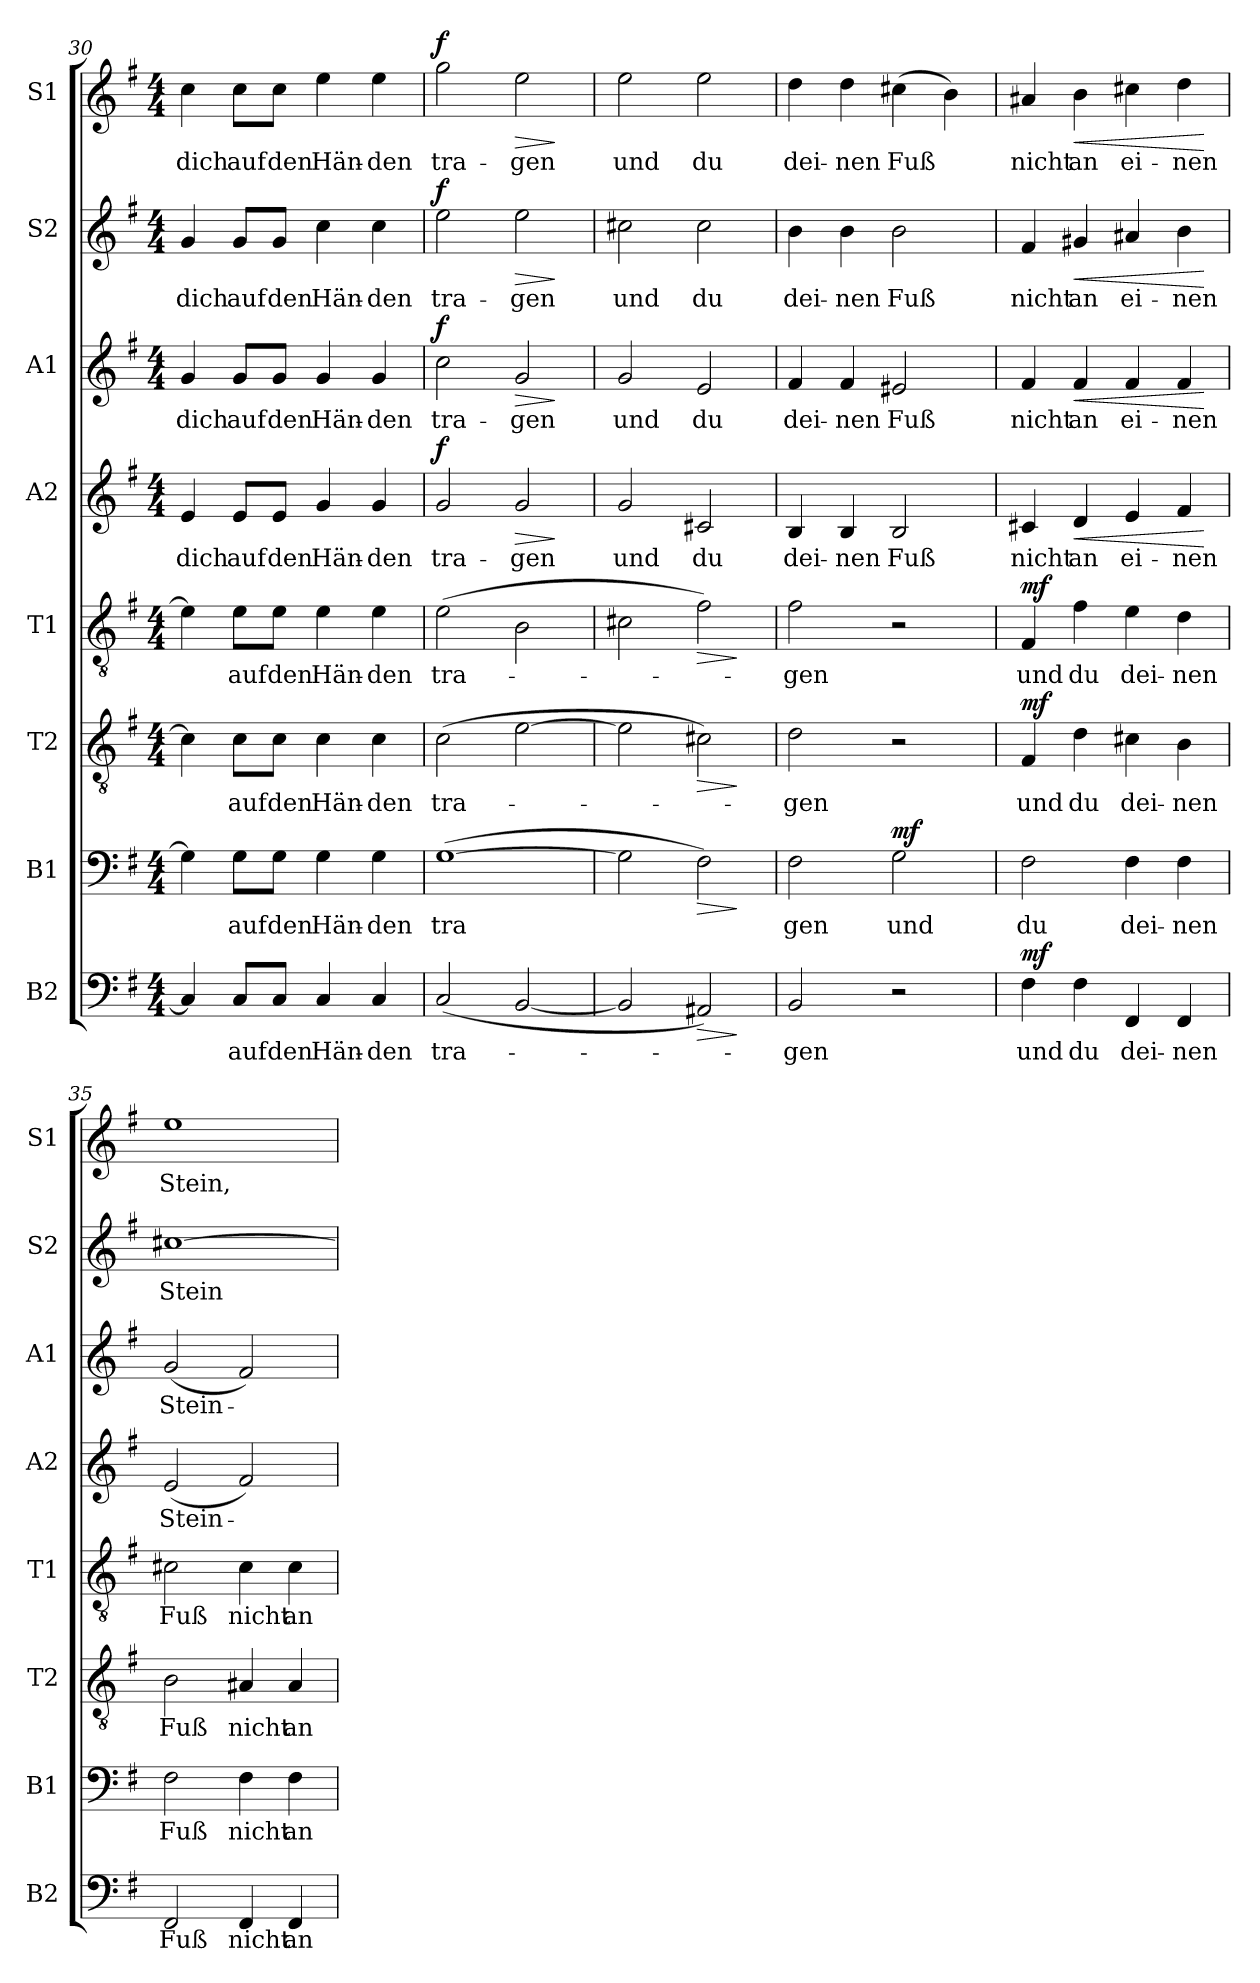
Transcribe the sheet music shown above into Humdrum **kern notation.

**kern	**text	**dynam	**kern	**text	**dynam	**kern	**text	**dynam	**kern	**text	**dynam	**kern	**text	**dynam	**kern	**text	**dynam	**kern	**text	**dynam	**kern	**text	**dynam
*part8	*part8	*part8	*part7	*part7	*part7	*part6	*part6	*part6	*part5	*part5	*part5	*part4	*part4	*part4	*part3	*part3	*part3	*part2	*part2	*part2	*part1	*part1	*part1
*staff8	*staff8	*staff8	*staff7	*staff7	*staff7	*staff6	*staff6	*staff6	*staff5	*staff5	*staff5	*staff4	*staff4	*staff4	*staff3	*staff3	*staff3	*staff2	*staff2	*staff2	*staff1	*staff1	*staff1
*I"B2	*	*	*I"B1	*	*	*I"T2	*	*	*I"T1	*	*	*I"A2	*	*	*I"A1	*	*	*I"S2	*	*	*I"S1	*	*
*I'B2	*	*	*I'B1	*	*	*I'T2	*	*	*I'T1	*	*	*I'A2	*	*	*I'A1	*	*	*I'S2	*	*	*I'S1	*	*
!!LO:PB:g=z
*clefF4	*	*	*clefF4	*	*	*clefGv2	*	*	*clefGv2	*	*	*clefG2	*	*	*clefG2	*	*	*clefG2	*	*	*clefG2	*	*
*k[f#]	*	*	*k[f#]	*	*	*k[f#]	*	*	*k[f#]	*	*	*k[f#]	*	*	*k[f#]	*	*	*k[f#]	*	*	*k[f#]	*	*
*M4/4	*	*	*M4/4	*	*	*M4/4	*	*	*M4/4	*	*	*M4/4	*	*	*M4/4	*	*	*M4/4	*	*	*M4/4	*	*
=30	=30	=30	=30	=30	=30	=30	=30	=30	=30	=30	=30	=30	=30	=30	=30	=30	=30	=30	=30	=30	=30	=30	=30
!	!	!	!	!	!	!	!	!	!	!	!	!	!LO:LY:b	!	!	!LO:LY:b	!	!	!LO:LY:b	!	!	!LO:LY:b	!
4C/]	.	.	4G\]	.	.	4c\]	.	.	4e\]	.	.	4e/	dich	.	4g/	dich	.	4g/	dich	.	4cc\	dich	.
!	!LO:LY:b	!	!	!LO:LY:b	!	!	!LO:LY:b	!	!	!LO:LY:b	!	!	!LO:LY:b	!	!	!LO:LY:b	!	!	!LO:LY:b	!	!	!LO:LY:b	!
8C/L	auf	.	8G\L	auf	.	8c\L	auf	.	8e\L	auf	.	8e/L	auf	.	8g/L	auf	.	8g/L	auf	.	8cc\L	auf	.
!	!LO:LY:b	!	!	!LO:LY:b	!	!	!LO:LY:b	!	!	!LO:LY:b	!	!	!LO:LY:b	!	!	!LO:LY:b	!	!	!LO:LY:b	!	!	!LO:LY:b	!
8C/J	den	.	8G\J	den	.	8c\J	den	.	8e\J	den	.	8e/J	den	.	8g/J	den	.	8g/J	den	.	8cc\J	den	.
!	!LO:LY:b	!	!	!LO:LY:b	!	!	!LO:LY:b	!	!	!LO:LY:b	!	!	!LO:LY:b	!	!	!LO:LY:b	!	!	!LO:LY:b	!	!	!LO:LY:b	!
4C/	Hän-	.	4G\	Hän-	.	4c\	Hän-	.	4e\	Hän-	.	4g/	Hän-	.	4g/	Hän-	.	4cc\	Hän-	.	4ee\	Hän-	.
!	!LO:LY:b	!	!	!LO:LY:b	!	!	!LO:LY:b	!	!	!LO:LY:b	!	!	!LO:LY:b	!	!	!LO:LY:b	!	!	!LO:LY:b	!	!	!LO:LY:b	!
4C/	-den	.	4G\	-den	.	4c\	-den	.	4e\	-den	.	4g/	-den	.	4g/	-den	.	4cc\	-den	.	4ee\	-den	.
=31	=31	=31	=31	=31	=31	=31	=31	=31	=31	=31	=31	=31	=31	=31	=31	=31	=31	=31	=31	=31	=31	=31	=31
!	!LO:LY:b	!	!	!LO:LY:b	!	!	!LO:LY:b	!	!	!LO:LY:b	!	!	!LO:LY:b	!LO:DY:a	!	!LO:LY:b	!LO:DY:a	!	!LO:LY:b	!LO:DY:a	!	!LO:LY:b	!LO:DY:a
(>2C/	tra-	.	(>[1G	-tra	.	(>2c\	tra-	.	(>2e\	tra-	.	2g/	tra-	f	2cc\	tra-	f	2ee\	tra-	f	2gg\	tra-	f
!	!	!	!	!	!	!	!	!	!	!	!	!	!LO:LY:b	!LO:HP:b	!	!LO:LY:b	!LO:HP:b	!	!LO:LY:b	!LO:HP:b	!	!LO:LY:b	!LO:HP:b
[2BB/	.	.	.	.	.	[2e\	.	.	2B\	.	.	2g/	-gen	>	2g/	-gen	>	2ee\	-gen	>	2ee\	-gen	>
.	.	.	.	.	.	.	.	.	.	.	.	.	.	]	.	.	]	.	.	]	.	.	]
=32	=32	=32	=32	=32	=32	=32	=32	=32	=32	=32	=32	=32	=32	=32	=32	=32	=32	=32	=32	=32	=32	=32	=32
!	!	!	!	!	!	!	!	!	!	!	!	!	!LO:LY:b	!LO:DY:a	!	!LO:LY:b	!	!	!LO:LY:b	!	!	!LO:LY:b	!
!	!	!	!	!	!	!	!	!	!	!	!	!	!	!LO:DY:n=1:a	!	!	!LO:DY:a	!	!	!	!	!	!
!	!	!	!	!	!	!	!	!	!	!	!	!	!	!	!	!	!LO:DY:n=1:a	!	!	!LO:DY:a	!	!	!
!	!	!	!	!	!	!	!	!	!	!	!	!	!	!	!	!	!	!	!	!LO:DY:n=1:a	!	!	!LO:DY:a
!	!	!	!	!	!	!	!	!	!	!	!	!	!	!	!	!	!	!	!	!	!	!	!LO:DY:n=1:a
2BB/]	.	.	2G\]	.	.	2e\]	.	.	2c#X\	.	.	2g/	und	other-dynamics p	2g/	und	other-dynamics p	2cc#X\	und	other-dynamics p	2ee\	und	other-dynamics p
!	!	!LO:HP:b	!	!	!LO:HP:b	!	!	!LO:HP:b	!	!	!LO:HP:b	!	!LO:LY:b	!	!	!LO:LY:b	!	!	!LO:LY:b	!	!	!LO:LY:b	!
2AA#X/)	.	>	2F#\)	.	>	2c#X\)	.	>	2f#\)	.	>	2c#X/	du	.	2e/	du	.	2cc#\	du	.	2ee\	du	.
.	.	]	.	.	]	.	.	]	.	.	]	.	.	.	.	.	.	.	.	.	.	.	.
=33	=33	=33	=33	=33	=33	=33	=33	=33	=33	=33	=33	=33	=33	=33	=33	=33	=33	=33	=33	=33	=33	=33	=33
!	!LO:LY:b	!	!	!LO:LY:b	!	!	!LO:LY:b	!	!	!LO:LY:b	!	!	!LO:LY:b	!	!	!LO:LY:b	!	!	!LO:LY:b	!	!	!LO:LY:b	!
2BB/	-gen	.	2F#\	gen	.	2d\	-gen	.	2f#\	-gen	.	4B/	dei-	.	4f#/	dei-	.	4b\	dei-	.	4dd\	dei-	.
!	!	!	!	!	!	!	!	!	!	!	!	!	!LO:LY:b	!	!	!LO:LY:b	!	!	!LO:LY:b	!	!	!LO:LY:b	!
.	.	.	.	.	.	.	.	.	.	.	.	4B/	-nen	.	4f#/	-nen	.	4b\	-nen	.	4dd\	-nen	.
!	!	!	!	!LO:LY:b	!LO:DY:a	!	!	!	!	!	!	!	!LO:LY:b	!	!	!LO:LY:b	!	!	!LO:LY:b	!	!	!LO:LY:b	!
2r	.	.	2G\	und	mf	2r	.	.	2r	.	.	2B/	Fuß	.	2e#X/	Fuß	.	2b\	Fuß	.	(>4cc#X\	Fuß	.
.	.	.	.	.	.	.	.	.	.	.	.	.	.	.	.	.	.	.	.	.	4b\)	.	.
=34	=34	=34	=34	=34	=34	=34	=34	=34	=34	=34	=34	=34	=34	=34	=34	=34	=34	=34	=34	=34	=34	=34	=34
!	!LO:LY:b	!LO:DY:a	!	!LO:LY:b	!	!	!LO:LY:b	!LO:DY:a	!	!LO:LY:b	!LO:DY:a	!	!LO:LY:b	!	!	!LO:LY:b	!	!	!LO:LY:b	!	!	!LO:LY:b	!
4F#\	und	mf	2F#\	du	.	4F#/	und	mf	4F#/	und	mf	4c#X/	nicht	.	4f#/	nicht	.	4f#/	nicht	.	4a#X/	nicht	.
!	!LO:LY:b	!	!	!	!	!	!LO:LY:b	!	!	!LO:LY:b	!	!	!LO:LY:b	!LO:HP:b	!	!LO:LY:b	!LO:HP:b	!	!LO:LY:b	!LO:HP:b	!	!LO:LY:b	!LO:HP:b
4F#\	du	.	.	.	.	4d\	du	.	4f#\	du	.	4d/	an	<	4f#/	an	<	4g#X/	an	<	4b\	an	<
!	!LO:LY:b	!	!	!LO:LY:b	!	!	!LO:LY:b	!	!	!LO:LY:b	!	!	!LO:LY:b	!	!	!LO:LY:b	!	!	!LO:LY:b	!	!	!LO:LY:b	!
4FF#/	dei-	.	4F#\	dei-	.	4c#X\	dei-	.	4e\	dei-	.	4e/	ei-	.	4f#/	ei-	.	4a#X/	ei-	.	4cc#X\	ei-	.
!	!LO:LY:b	!	!	!LO:LY:b	!	!	!LO:LY:b	!	!	!LO:LY:b	!	!	!LO:LY:b	!	!	!LO:LY:b	!	!	!LO:LY:b	!	!	!LO:LY:b	!
4FF#/	-nen	.	4F#\	-nen	.	4B\	-nen	.	4d\	-nen	.	4f#/	-nen	.	4f#/	-nen	.	4b\	-nen	.	4dd\	-nen	.
.	.	.	.	.	.	.	.	.	.	.	.	.	.	[	.	.	[	.	.	[	.	.	[
=35	=35	=35	=35	=35	=35	=35	=35	=35	=35	=35	=35	=35	=35	=35	=35	=35	=35	=35	=35	=35	=35	=35	=35
!	!LO:LY:b	!	!	!LO:LY:b	!	!	!LO:LY:b	!	!	!LO:LY:b	!	!	!LO:LY:b	!	!	!LO:LY:b	!	!	!LO:LY:b	!	!	!LO:LY:b	!
2FF#/	Fuß	.	2F#\	Fuß	.	2B\	Fuß	.	2c#X\	Fuß	.	(<2e/	Stein-	.	(<2g/	Stein-	.	[1cc#X	Stein-	.	1ee	Stein,	.
!	!LO:LY:b	!	!	!LO:LY:b	!	!	!LO:LY:b	!	!	!LO:LY:b	!	!	!	!	!	!	!	!	!	!	!	!	!
4FF#/	nicht	.	4F#\	nicht	.	4A#X/	nicht	.	4c#\	nicht	.	2f#/)	.	.	2f#/)	.	.	.	.	.	.	.	.
!	!LO:LY:b	!	!	!LO:LY:b	!	!	!LO:LY:b	!	!	!LO:LY:b	!	!	!	!	!	!	!	!	!	!	!	!	!
4FF#/	an	.	4F#\	an	.	4A#/	an	.	4c#\	an	.	.	.	.	.	.	.	.	.	.	.	.	.
=	=	=	=	=	=	=	=	=	=	=	=	=	=	=	=	=	=	=	=	=	=	=	=
*-	*-	*-	*-	*-	*-	*-	*-	*-	*-	*-	*-	*-	*-	*-	*-	*-	*-	*-	*-	*-	*-	*-	*-
